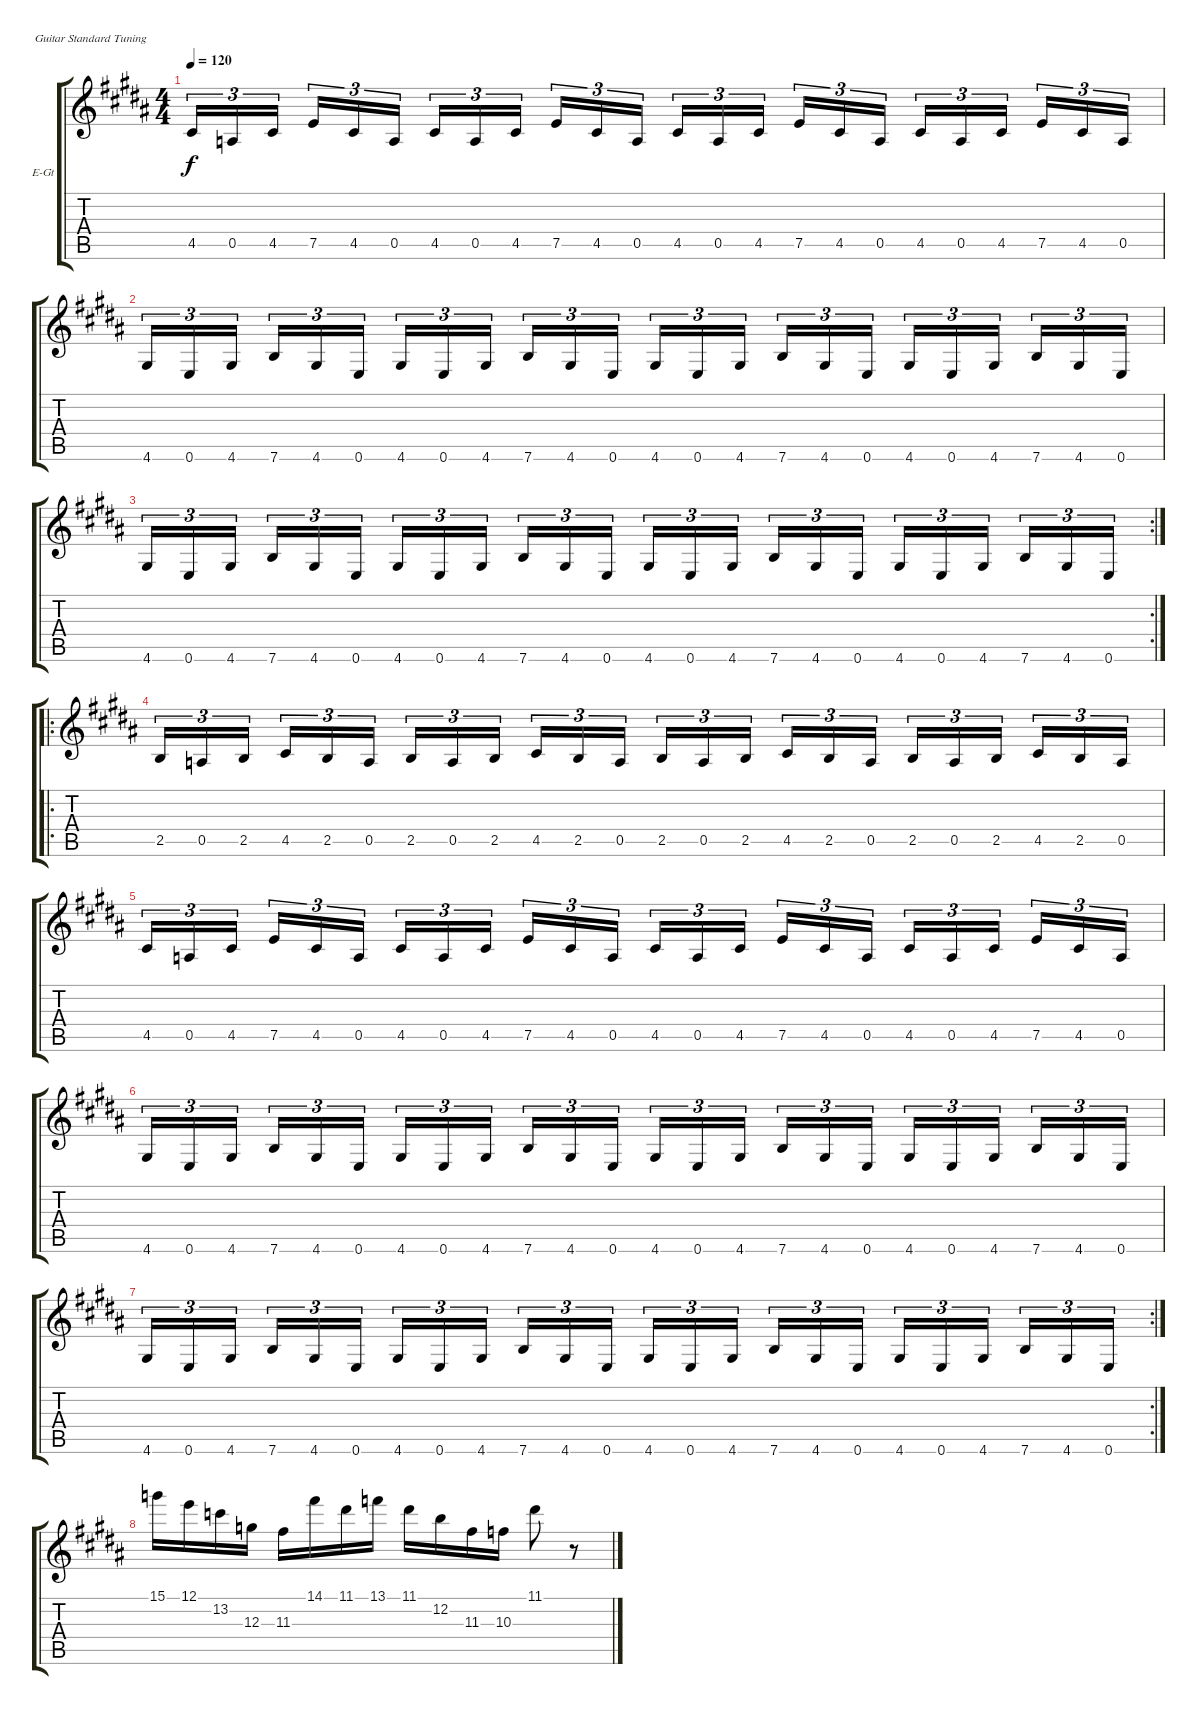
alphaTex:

\bracketExtendMode groupsimilarinstruments
\firstSystemTrackNameOrientation horizontal
\otherSystemsTrackNameOrientation horizontal
\track ("Nay Windhead" "E-Gt") {instrument overdrivenguitar}
\staff {score tabs}
\tuning (E4 B3 G3 D3 A2 E2)
\ts (4 4)
\tempo 120
\clef g2
\ks g#minor
4.5{acc #}.16{tu (3 2) dy f} 0.5{acc forcenatural}.16{tu (3 2)} 4.5{acc #}.16{tu (3 2)} 7.5{acc forcenatural}.16{tu (3 2)} 4.5{acc #}.16{tu (3 2)} 0.5{acc forcenatural}.16{tu (3 2)} 4.5{acc #}.16{tu (3 2)} 0.5{acc forcenatural}.16{tu (3 2)} 4.5{acc #}.16{tu (3 2)} 7.5{acc forcenatural}.16{tu (3 2)} 4.5{acc #}.16{tu (3 2)} 0.5{acc forcenatural}.16{tu (3 2)} 4.5{acc #}.16{tu (3 2)} 0.5{acc forcenatural}.16{tu (3 2)} 4.5{acc #}.16{tu (3 2)} 7.5{acc forcenatural}.16{tu (3 2)} 4.5{acc #}.16{tu (3 2)} 0.5{acc forcenatural}.16{tu (3 2)} 4.5{acc #}.16{tu (3 2)} 0.5{acc forcenatural}.16{tu (3 2)} 4.5{acc #}.16{tu (3 2)} 7.5{acc forcenatural}.16{tu (3 2)} 4.5{acc #}.16{tu (3 2)} 0.5{acc forcenatural}.16{tu (3 2)} |
4.6{acc #}.16{tu (3 2)} 0.6{acc forcenatural}.16{tu (3 2)} 4.6{acc #}.16{tu (3 2)} 7.6{acc forcenatural}.16{tu (3 2)} 4.6{acc #}.16{tu (3 2)} 0.6{acc forcenatural}.16{tu (3 2)} 4.6{acc #}.16{tu (3 2)} 0.6{acc forcenatural}.16{tu (3 2)} 4.6{acc #}.16{tu (3 2)} 7.6{acc forcenatural}.16{tu (3 2)} 4.6{acc #}.16{tu (3 2)} 0.6{acc forcenatural}.16{tu (3 2)} 4.6{acc #}.16{tu (3 2)} 0.6{acc forcenatural}.16{tu (3 2)} 4.6{acc #}.16{tu (3 2)} 7.6{acc forcenatural}.16{tu (3 2)} 4.6{acc #}.16{tu (3 2)} 0.6{acc forcenatural}.16{tu (3 2)} 4.6{acc #}.16{tu (3 2)} 0.6{acc forcenatural}.16{tu (3 2)} 4.6{acc #}.16{tu (3 2)} 7.6{acc forcenatural}.16{tu (3 2)} 4.6{acc #}.16{tu (3 2)} 0.6{acc forcenatural}.16{tu (3 2)} |
\rc 2
4.6{acc #}.16{tu (3 2)} 0.6{acc forcenatural}.16{tu (3 2)} 4.6{acc #}.16{tu (3 2)} 7.6{acc forcenatural}.16{tu (3 2)} 4.6{acc #}.16{tu (3 2)} 0.6{acc forcenatural}.16{tu (3 2)} 4.6{acc #}.16{tu (3 2)} 0.6{acc forcenatural}.16{tu (3 2)} 4.6{acc #}.16{tu (3 2)} 7.6{acc forcenatural}.16{tu (3 2)} 4.6{acc #}.16{tu (3 2)} 0.6{acc forcenatural}.16{tu (3 2)} 4.6{acc #}.16{tu (3 2)} 0.6{acc forcenatural}.16{tu (3 2)} 4.6{acc #}.16{tu (3 2)} 7.6{acc forcenatural}.16{tu (3 2)} 4.6{acc #}.16{tu (3 2)} 0.6{acc forcenatural}.16{tu (3 2)} 4.6{acc #}.16{tu (3 2)} 0.6{acc forcenatural}.16{tu (3 2)} 4.6{acc #}.16{tu (3 2)} 7.6{acc forcenatural}.16{tu (3 2)} 4.6{acc #}.16{tu (3 2)} 0.6{acc forcenatural}.16{tu (3 2)} |
\ro
2.5{acc forcenatural}.16{tu (3 2)} 0.5{acc forcenatural}.16{tu (3 2)} 2.5{acc forcenatural}.16{tu (3 2)} 4.5{acc #}.16{tu (3 2)} 2.5{acc forcenatural}.16{tu (3 2)} 0.5{acc forcenatural}.16{tu (3 2)} 2.5{acc forcenatural}.16{tu (3 2)} 0.5{acc forcenatural}.16{tu (3 2)} 2.5{acc forcenatural}.16{tu (3 2)} 4.5{acc #}.16{tu (3 2)} 2.5{acc forcenatural}.16{tu (3 2)} 0.5{acc forcenatural}.16{tu (3 2)} 2.5{acc forcenatural}.16{tu (3 2)} 0.5{acc forcenatural}.16{tu (3 2)} 2.5{acc forcenatural}.16{tu (3 2)} 4.5{acc #}.16{tu (3 2)} 2.5{acc forcenatural}.16{tu (3 2)} 0.5{acc forcenatural}.16{tu (3 2)} 2.5{acc forcenatural}.16{tu (3 2)} 0.5{acc forcenatural}.16{tu (3 2)} 2.5{acc forcenatural}.16{tu (3 2)} 4.5{acc #}.16{tu (3 2)} 2.5{acc forcenatural}.16{tu (3 2)} 0.5{acc forcenatural}.16{tu (3 2)} |
4.5{acc #}.16{tu (3 2)} 0.5{acc forcenatural}.16{tu (3 2)} 4.5{acc #}.16{tu (3 2)} 7.5{acc forcenatural}.16{tu (3 2)} 4.5{acc #}.16{tu (3 2)} 0.5{acc forcenatural}.16{tu (3 2)} 4.5{acc #}.16{tu (3 2)} 0.5{acc forcenatural}.16{tu (3 2)} 4.5{acc #}.16{tu (3 2)} 7.5{acc forcenatural}.16{tu (3 2)} 4.5{acc #}.16{tu (3 2)} 0.5{acc forcenatural}.16{tu (3 2)} 4.5{acc #}.16{tu (3 2)} 0.5{acc forcenatural}.16{tu (3 2)} 4.5{acc #}.16{tu (3 2)} 7.5{acc forcenatural}.16{tu (3 2)} 4.5{acc #}.16{tu (3 2)} 0.5{acc forcenatural}.16{tu (3 2)} 4.5{acc #}.16{tu (3 2)} 0.5{acc forcenatural}.16{tu (3 2)} 4.5{acc #}.16{tu (3 2)} 7.5{acc forcenatural}.16{tu (3 2)} 4.5{acc #}.16{tu (3 2)} 0.5{acc forcenatural}.16{tu (3 2)} |
4.6{acc #}.16{tu (3 2)} 0.6{acc forcenatural}.16{tu (3 2)} 4.6{acc #}.16{tu (3 2)} 7.6{acc forcenatural}.16{tu (3 2)} 4.6{acc #}.16{tu (3 2)} 0.6{acc forcenatural}.16{tu (3 2)} 4.6{acc #}.16{tu (3 2)} 0.6{acc forcenatural}.16{tu (3 2)} 4.6{acc #}.16{tu (3 2)} 7.6{acc forcenatural}.16{tu (3 2)} 4.6{acc #}.16{tu (3 2)} 0.6{acc forcenatural}.16{tu (3 2)} 4.6{acc #}.16{tu (3 2)} 0.6{acc forcenatural}.16{tu (3 2)} 4.6{acc #}.16{tu (3 2)} 7.6{acc forcenatural}.16{tu (3 2)} 4.6{acc #}.16{tu (3 2)} 0.6{acc forcenatural}.16{tu (3 2)} 4.6{acc #}.16{tu (3 2)} 0.6{acc forcenatural}.16{tu (3 2)} 4.6{acc #}.16{tu (3 2)} 7.6{acc forcenatural}.16{tu (3 2)} 4.6{acc #}.16{tu (3 2)} 0.6{acc forcenatural}.16{tu (3 2)} |
\rc 2
4.6{acc #}.16{tu (3 2)} 0.6{acc forcenatural}.16{tu (3 2)} 4.6{acc #}.16{tu (3 2)} 7.6{acc forcenatural}.16{tu (3 2)} 4.6{acc #}.16{tu (3 2)} 0.6{acc forcenatural}.16{tu (3 2)} 4.6{acc #}.16{tu (3 2)} 0.6{acc forcenatural}.16{tu (3 2)} 4.6{acc #}.16{tu (3 2)} 7.6{acc forcenatural}.16{tu (3 2)} 4.6{acc #}.16{tu (3 2)} 0.6{acc forcenatural}.16{tu (3 2)} 4.6{acc #}.16{tu (3 2)} 0.6{acc forcenatural}.16{tu (3 2)} 4.6{acc #}.16{tu (3 2)} 7.6{acc forcenatural}.16{tu (3 2)} 4.6{acc #}.16{tu (3 2)} 0.6{acc forcenatural}.16{tu (3 2)} 4.6{acc #}.16{tu (3 2)} 0.6{acc forcenatural}.16{tu (3 2)} 4.6{acc #}.16{tu (3 2)} 7.6{acc forcenatural}.16{tu (3 2)} 4.6{acc #}.16{tu (3 2)} 0.6{acc forcenatural}.16{tu (3 2)} |
15.1{acc forcenatural}.16 12.1{acc forcenatural}.16 13.2{acc forcenatural}.16 12.3{acc forcenatural}.16 11.3{acc #}.16 14.1{acc #}.16 11.1{acc #}.16 13.1{acc forcenatural}.16 11.1{acc #}.16 12.2{acc forcenatural}.16 11.3{acc #}.16 10.3{acc forcenatural}.16 11.1{acc #}.8 r.8
